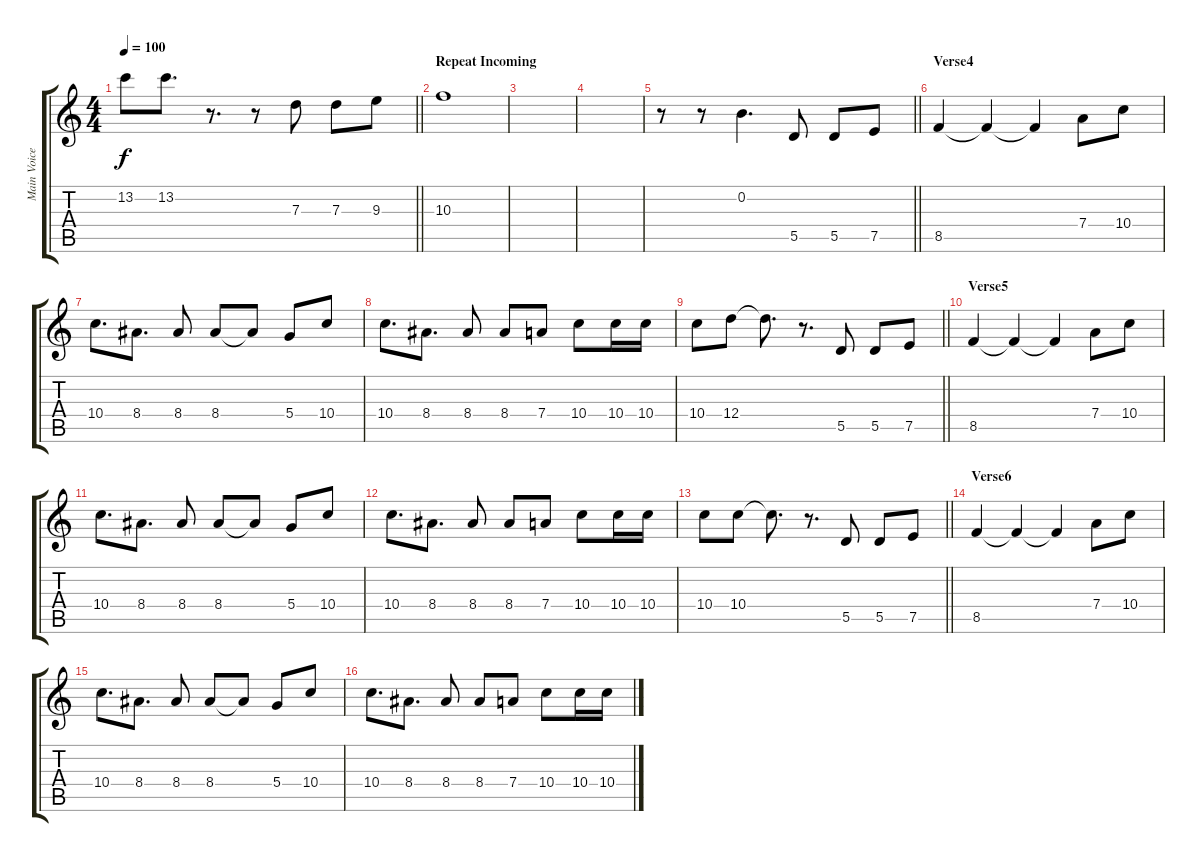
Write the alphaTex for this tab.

\track ("Main Voice" "Main Voice") {instrument acousticguitarsteel}
\staff {score tabs}
\tuning (E4 B3 G3 D3 A2 E2) {hide}
\ts (4 4)
\tempo 100
\clef g2
\barLineRight lightlight
\ks c
13.2.8{dy f} 13.2.8{d} r.8{d} r.8 7.3.8 7.3.8 9.3.8 |
\section ("" "Repeat Incoming")
10.3.1 |
|
|
\barLineRight lightlight
r.8 r.8 0.2.4{d} 5.5.8 5.5.8 7.5.8 |
\section ("" "Verse4")
8.5.4 8.5{t}.4 8.5{t}.4 7.4.8 10.4.8 |
10.4.8{d} 8.4.8{d} 8.4.8 8.4.8 8.4{t}.8 5.4.8 10.4.8 |
10.4.8{d} 8.4.8{d} 8.4.8 8.4.8 7.4.8 10.4.8 10.4.16 10.4.16 |
\barLineRight lightlight
10.4.8 12.4.8 12.4{t}.8{d} r.8{d} 5.5.8 5.5.8 7.5.8 |
\section ("" "Verse5")
8.5.4 8.5{t}.4 8.5{t}.4 7.4.8 10.4.8 |
10.4.8{d} 8.4.8{d} 8.4.8 8.4.8 8.4{t}.8 5.4.8 10.4.8 |
10.4.8{d} 8.4.8{d} 8.4.8 8.4.8 7.4.8 10.4.8 10.4.16 10.4.16 |
\barLineRight lightlight
10.4.8 10.4.8 10.4{t}.8{d} r.8{d} 5.5.8 5.5.8 7.5.8 |
\section ("" "Verse6")
8.5.4 8.5{t}.4 8.5{t}.4 7.4.8 10.4.8 |
10.4.8{d} 8.4.8{d} 8.4.8 8.4.8 8.4{t}.8 5.4.8 10.4.8 |
10.4.8{d} 8.4.8{d} 8.4.8 8.4.8 7.4.8 10.4.8 10.4.16 10.4.16
